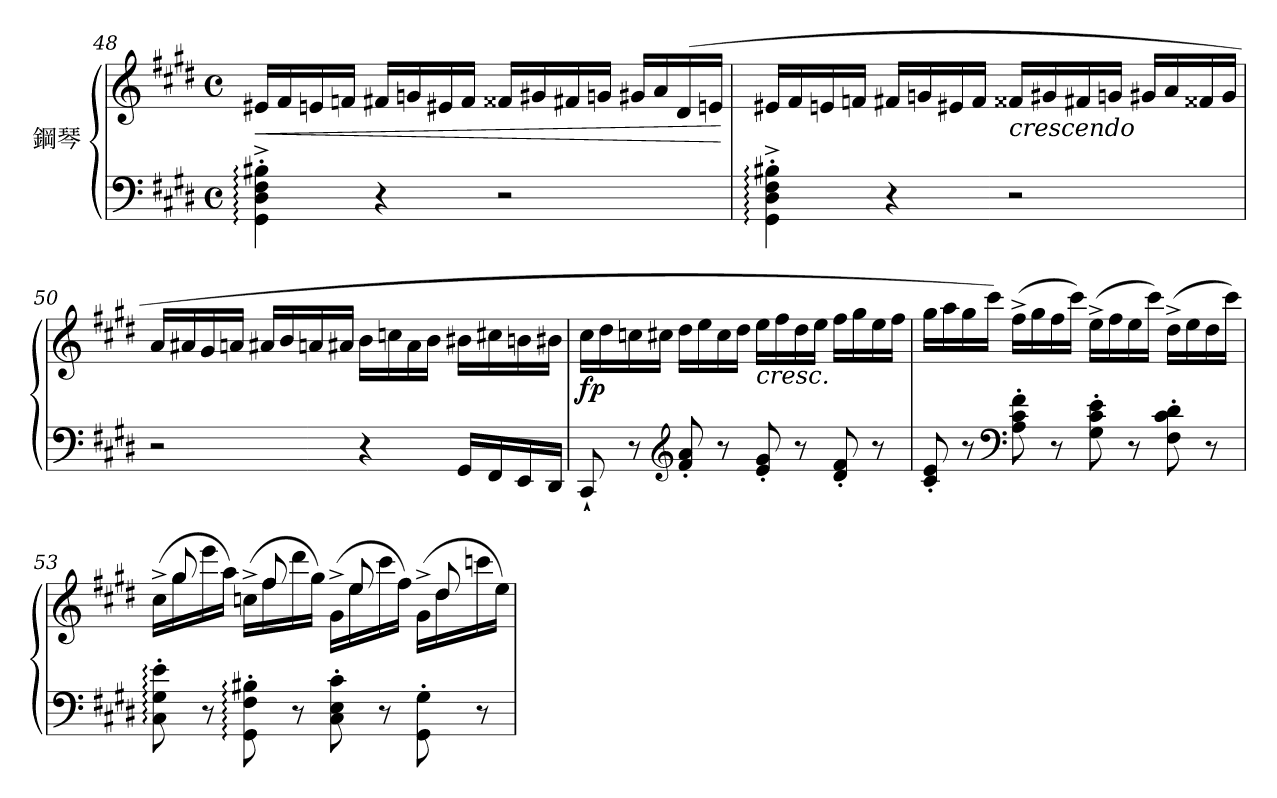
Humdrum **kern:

**kern	**kern	**dynam
*part1	*part1	*part1
*staff2	*staff1	*staff1/2
*I"鋼琴	*	*
!!LO:LB:g=z
*clefF4	*clefG2	*
*k[f#c#g#d#]	*k[f#c#g#d#]	*
*M4/4	*M4/4	*
*met(c)	*met(c)	*
=48	=48	=48
!	!	!LO:HP:b
!	!	!LO:DY:n=1:b=2
!	!	!LO:DY:n=2:b
4GG#\:'^ 4D#\:'^ 4F#\:'^ 4B#X\:'^	16e#X/LL	< fz fp
.	16f#/	.
.	16en/	.
.	16fn/JJ	.
4r	16f#X/LL	.
.	16gn/	.
.	16e#X/	.
.	16f#/JJ	.
2r	16f##X/LL	.
.	16g#X/	.
.	16f#X/	.
.	16gn/JJ	.
.	16g#X/LL	.
.	16a/	.
.	(>16d#/	.
.	16en/JJ	.
.	.	[
=49	=49	=49
!	!	!LO:DY:b=2
!	!	!LO:DY:n=1:b
4GG#\:'^ 4D#\:'^ 4F#\:'^ 4B#X\:'^	16e#X/LL	fz f
.	16f#/	.
.	16en/	.
.	16fn/JJ	.
4r	16f#X/LL	.
.	16gn/	.
.	16e#X/	.
.	16f#/JJ	.
!	!LO:TX:b:i:t=crescendo	!
2r	16f##X/LL	.
.	16g#X/	.
.	16f#X/	.
.	16gn/JJ	.
.	16g#X/LL	.
.	16a/	.
.	16f##X/	.
.	16g#/JJ	.
!!LO:LB:g=z
=50	=50	=50
2r	16a/LL	.
.	16a#X/	.
.	16g#/	.
.	16an/JJ	.
.	16a#X/LL	.
.	16b/	.
.	16an/	.
.	16a#X/JJ	.
4r	16b\LL	.
.	16ccn\	.
.	16a#\	.
.	16b\JJ	.
16GG#/LL	16b#X\LL	.
16FF#/	16cc#X\	.
16EE/	16bn\	.
16DD#/JJ	16b#X\JJ	.
=51	=51	=51
!	!	!LO:DY:b
8CC#`/	16cc#\LL	fp
.	16dd#\	.
8r	16ccn\	.
.	16cc#X\JJ	.
*clefG2	*	*
8f#/' 8a/'	16dd#\LL	.
.	16ee\	.
8r	16cc#\	.
.	16dd#\JJ	.
!	!LO:TX:b:i:t=cresc.	!
8e/' 8g#/'	16ee\LL	.
.	16ff#\	.
8r	16dd#\	.
.	16ee\JJ	.
8d#/' 8f#/'	16ff#\LL	.
.	16gg#\	.
8r	16ee\	.
.	16ff#\JJ	.
=52	=52	=52
8c#/' 8e/'	16gg#\LL	.
.	16aa\	.
8r	16gg#\	.
.	16ccc#\JJ)	.
*clefF4	*	*
8A\' 8c#\' 8f#\'	(>16ff#^\LL	.
.	16gg#\	.
8r	16ff#\	.
.	16ccc#\JJ)	.
8G#\' 8c#\' 8e\'	(>16ee^\LL	.
.	16ff#\	.
8r	16ee\	.
.	16ccc#\JJ)	.
8F#\' 8c#\' 8d#\'	(>16dd#^\LL	.
.	16ee\	.
8r	16dd#\	.
.	16ccc#\JJ)	.
!!LO:LB:g=z
=53	=53	=53
*	*^	*
8C#\:' 8G#\:' 8e\:'	16rcccyy	(>16cc#^\LL	.
.	8gg#/	16gg#\	.
8r	.	16eee\	.
.	8reeeyy	16aa\JJ)	.
8GG#\:' 8F#\:' 8B#X\:'	.	(>16ccn^\LL	.
.	8ff#/	16ff#\	.
8r	.	16ddd#\	.
.	8reeeyy	16gg#\JJ)	.
8C#\' 8E\' 8c#\'	.	(>16g#^\LL	.
.	8ee/	16ee\	.
8r	.	16ccc#\	.
.	8reeeyy	16ff#\JJ)	.
8GG#\' 8G#\'	.	(>16g#^\LL	.
.	8dd#/	16dd#\	.
8r	.	16cccn\	.
.	16reeeyy	16ee\JJ)	.
*	*v	*v	*
=	=	=
*-	*-	*-
